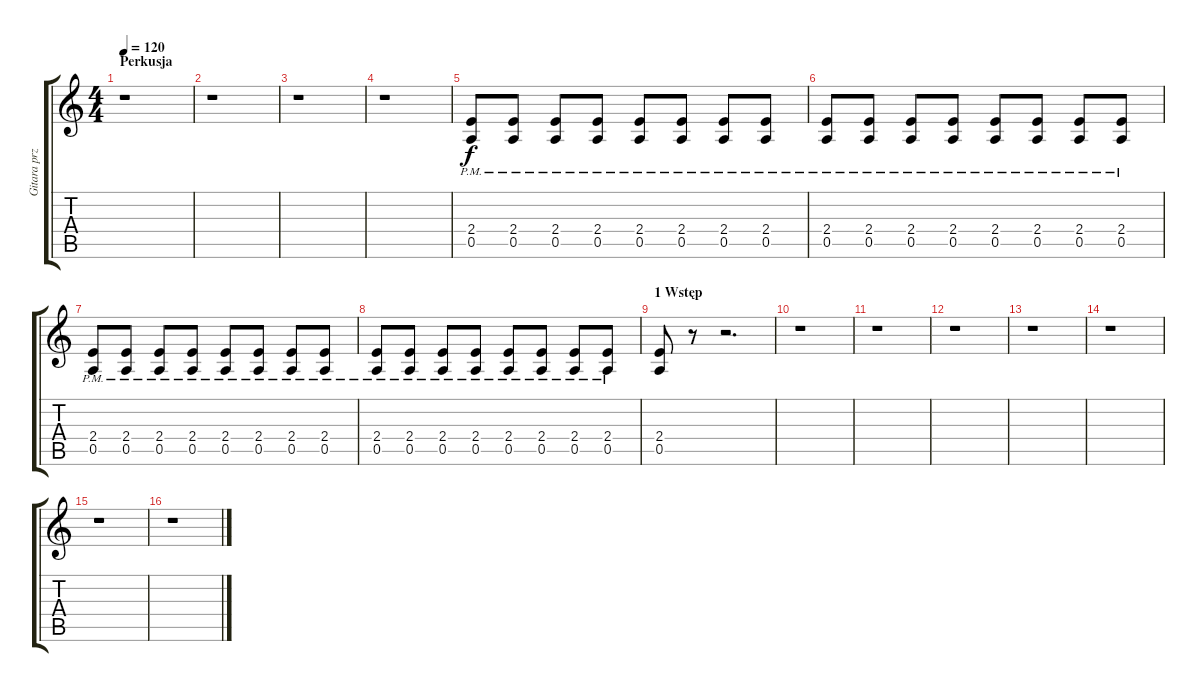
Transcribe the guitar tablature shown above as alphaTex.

\track ("Gitara przesterowana" "Gitara prz") {instrument distortionguitar}
\staff {score tabs}
\tuning (E4 B3 G3 D3 A2 E2) {hide}
\ts (4 4)
\section ("" "Perkusja")
\tempo 120
\clef g2
\ks c
r.1{dy f instrument distortionguitar} |
r.1 |
r.1 |
r.1 |
(2.4{pm} 0.5{pm}).8 (2.4{pm} 0.5{pm}).8 (2.4{pm} 0.5{pm}).8 (2.4{pm} 0.5{pm}).8 (2.4{pm} 0.5{pm}).8 (2.4{pm} 0.5{pm}).8 (2.4{pm} 0.5{pm}).8 (2.4{pm} 0.5{pm}).8 |
(2.4{pm} 0.5{pm}).8 (2.4{pm} 0.5{pm}).8 (2.4{pm} 0.5{pm}).8 (2.4{pm} 0.5{pm}).8 (2.4{pm} 0.5{pm}).8 (2.4{pm} 0.5{pm}).8 (2.4{pm} 0.5{pm}).8 (2.4{pm} 0.5{pm}).8 |
(2.4{pm} 0.5{pm}).8 (2.4{pm} 0.5{pm}).8 (2.4{pm} 0.5{pm}).8 (2.4{pm} 0.5{pm}).8 (2.4{pm} 0.5{pm}).8 (2.4{pm} 0.5{pm}).8 (2.4{pm} 0.5{pm}).8 (2.4{pm} 0.5{pm}).8 |
(2.4{pm} 0.5{pm}).8 (2.4{pm} 0.5{pm}).8 (2.4{pm} 0.5{pm}).8 (2.4{pm} 0.5{pm}).8 (2.4{pm} 0.5{pm}).8 (2.4{pm} 0.5{pm}).8 (2.4{pm} 0.5{pm}).8 (2.4{pm} 0.5{pm}).8 |
\section ("" "1 Wstęp")
(2.4 0.5).8 r.8 r.2{d} |
r.1 |
r.1 |
r.1 |
r.1 |
r.1 |
r.1 |
r.1
